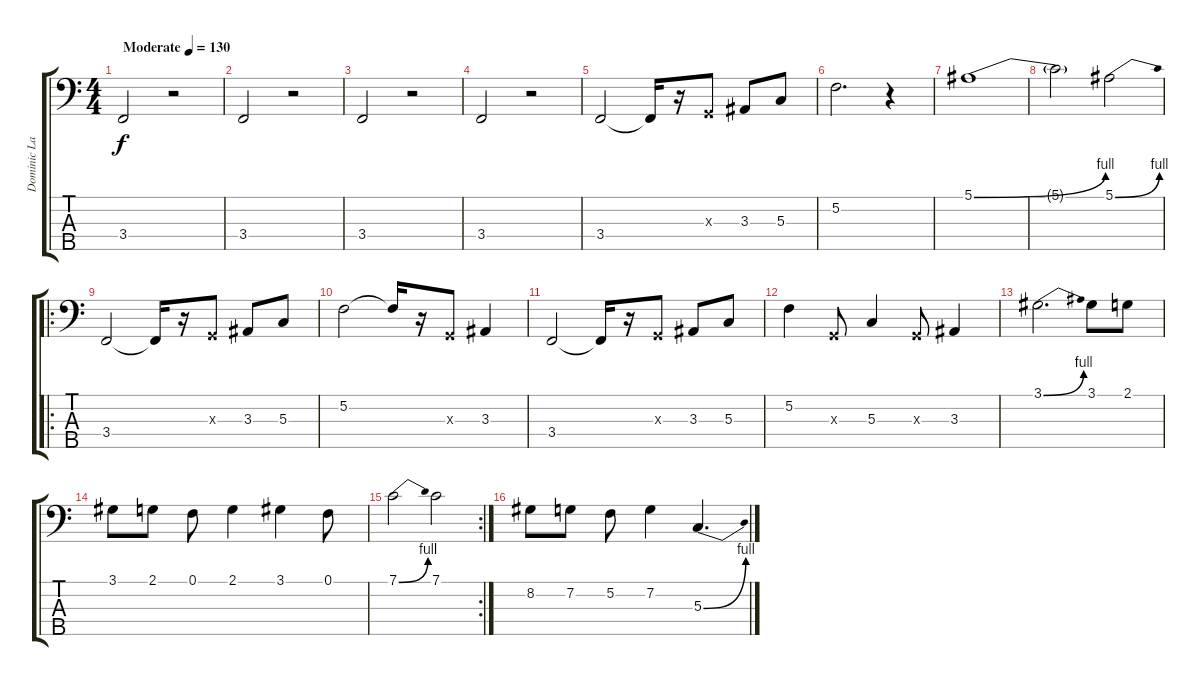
\track ("Dominic Lapointe" "Dominic La") {instrument electricbassfinger}
\staff {score tabs}
\tuning (F2 C2 G1 D1 A0) {hide}
\ts (4 4)
\tempo (130 "Moderate")
\clef f4
\ks c
3.4.2{dy f instrument electricbassfinger} r.2 |
3.4.2 r.2 |
3.4.2 r.2 |
3.4.2 r.2 |
3.4.2 3.4{t}.16 r.16 0.3{x}.8 3.3.8 5.3.8 |
5.2.2{d} r.4 |
5.1{be (bend 0 0 60 4)}.1 |
5.1{t}.2 5.1{be (bend 0 0 60 4)}.2 |
\ro
3.4.2 3.4{t}.16 r.16 0.3{x}.8 3.3.8 5.3.8 |
5.2.2 5.2{t}.16 r.16 0.3{x}.8 3.3.4 |
3.4.2 3.4{t}.16 r.16 0.3{x}.8 3.3.8 5.3.8 |
5.2.4 0.3{x}.8 5.3.4 0.3{x}.8 3.3.4 |
3.1{be (bend 0 0 60 4)}.2{d} 3.1.8 2.1.8 |
3.1.8 2.1.8 0.1.8 2.1.4 3.1.4 0.1.8 |
\rc 2
7.1{be (bend 0 0 60 4)}.2 7.1.2 |
8.2.8 7.2.8 5.2.8 7.2.4 5.3{be (bend 0 0 60 4)}.4{d}
